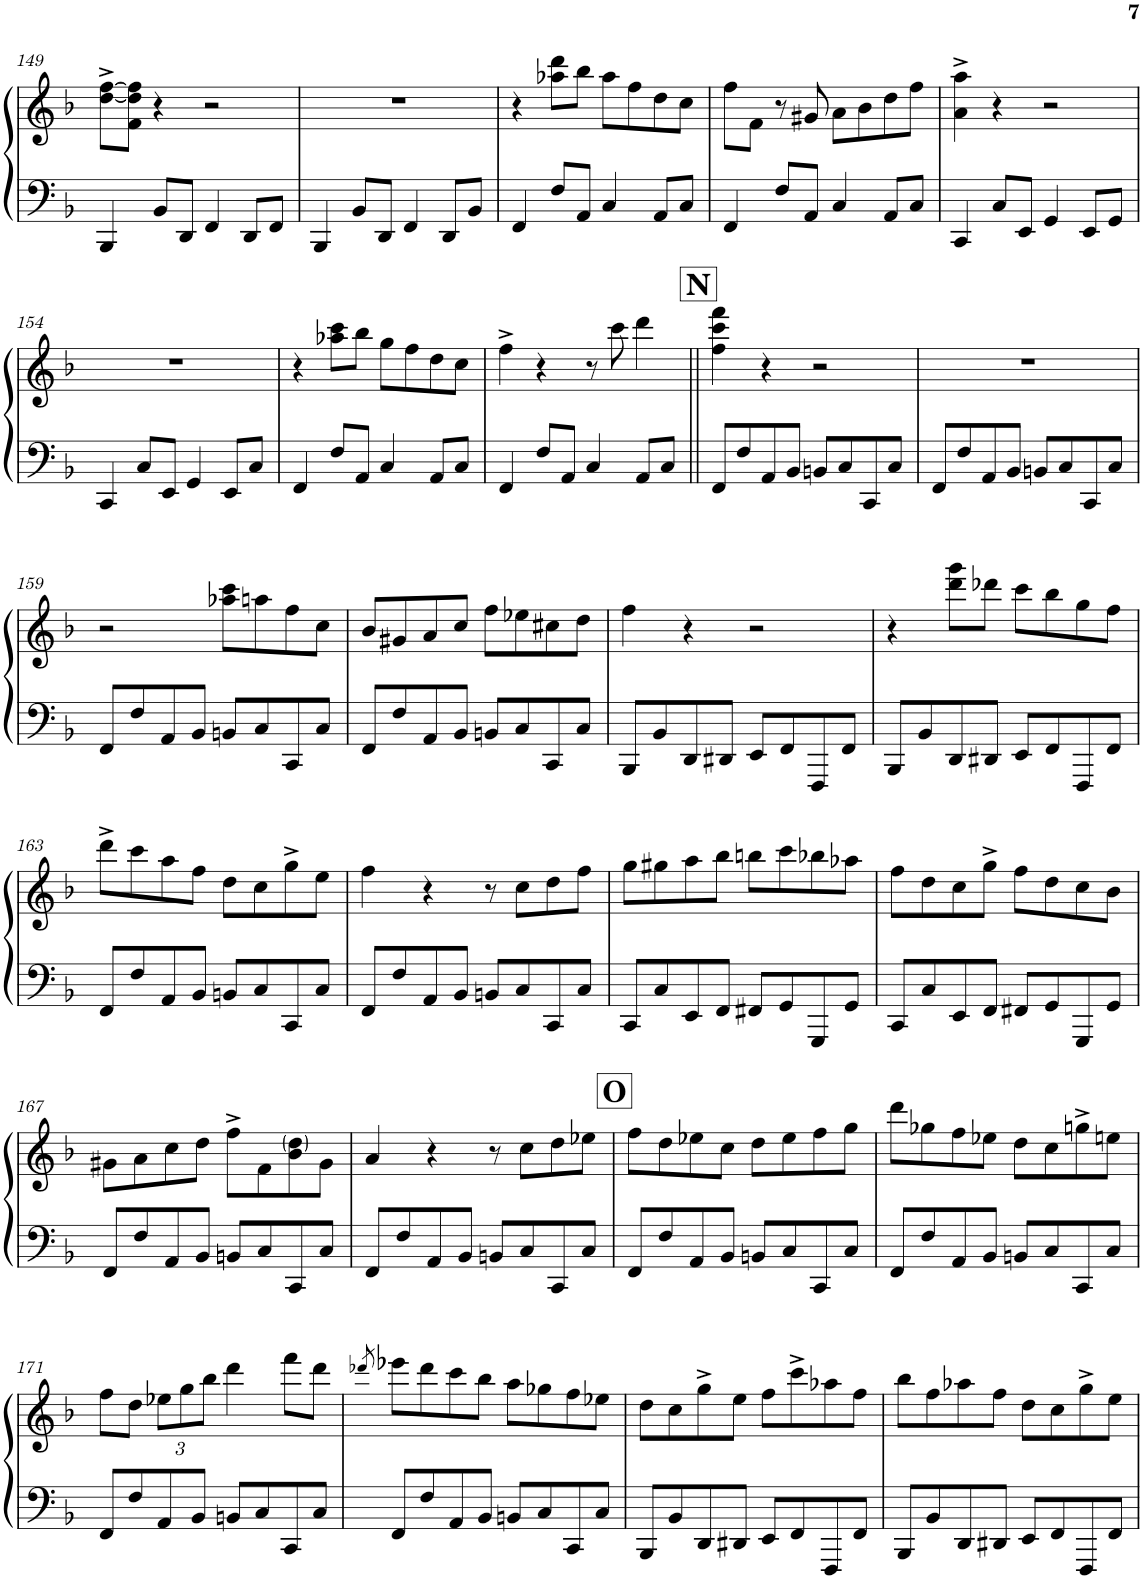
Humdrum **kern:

**kern	**kern
*part1	*part1
*staff2	*staff1
*I"Piano	*
*I'Pno.	*
!!LO:PB:g=z
*clefF4	*clefG2
*k[b-]	*k[b-]
*M4/4	*M4/4
=149	=149
4BBB-/	[8dd\^ [8ff\^L
.	8f\ 8dd\] 8ff\]J
8BB-/L	4r
8DD/J	.
4FF/	2r
8DD/L	.
8FF/J	.
=150	=150
4BBB-/	1r
8BB-/L	.
8DD/J	.
4FF/	.
8DD/L	.
8BB-/J	.
=151	=151
4FF/	4r
8F/L	8aa-X\ 8ddd\L
8AA/J	8bb-\J
4C/	8aa-\L
.	8ff\
8AA/L	8dd\
8C/J	8cc\J
=152	=152
4FF/	8ff\L
.	8f\J
8F/L	8r
8AA/J	8g#X/
4C/	8a\L
.	8b-\
8AA/L	8dd\
8C/J	8ff\J
=153	=153
4CC/	4a\^ 4aa\^
8C/L	4r
8EE/J	.
4GG/	2r
8EE/L	.
8GG/J	.
!!LO:LB:g=z
=154	=154
4CC/	1r
8C/L	.
8EE/J	.
4GG/	.
8EE/L	.
8C/J	.
=155	=155
4FF/	4r
8F/L	8aa-X\ 8ccc\L
8AA/J	8bb-\J
4C/	8gg\L
.	8ff\
8AA/L	8dd\
8C/J	8cc\J
=156	=156
4FF/	4ff^\
8F/L	4r
8AA/J	.
4C/	8r
.	8ccc\
8AA/L	4ddd\
8C/J	.
!!LO:REH:place=s1:a:B:cj:fs=14:t=N
=157||	=157||
8FF/L	4ff\ 4ccc\ 4fff\
8F/	.
8AA/	4r
8BB-/J	.
8BBn/L	2r
8C/	.
8CC/	.
8C/J	.
=158	=158
8FF/L	1r
8F/	.
8AA/	.
8BB-/J	.
8BBn/L	.
8C/	.
8CC/	.
8C/J	.
!!LO:LB:g=z
=159	=159
8FF/L	2r
8F/	.
8AA/	.
8BB-/J	.
8BBn/L	8aa-X\ 8ccc\L
8C/	8aan\
8CC/	8ff\
8C/J	8cc\J
=160	=160
8FF/L	8b-/L
8F/	8g#X/
8AA/	8a/
8BB-/J	8cc/J
8BBn/L	8ff\L
8C/	8ee-X\
8CC/	8cc#X\
8C/J	8dd\J
=161	=161
8BBB-/L	4ff\
8BB-/	.
8DD/	4r
8DD#X/J	.
8EE/L	2r
8FF/	.
8FFF/	.
8FF/J	.
=162	=162
8BBB-/L	4r
8BB-/	.
8DD/	8ddd\ 8ggg\L
8DD#X/J	8ddd-X\J
8EE/L	8ccc\L
8FF/	8bb-\
8FFF/	8gg\
8FF/J	8ff\J
!!LO:LB:g=z
=163	=163
8FF/L	8ddd^\L
8F/	8ccc\
8AA/	8aa\
8BB-/J	8ff\J
8BBn/L	8dd\L
8C/	8cc\
8CC/	8gg^\
8C/J	8ee\J
=164	=164
8FF/L	4ff\
8F/	.
8AA/	4r
8BB-/J	.
8BBn/L	8r
8C/	8cc\L
8CC/	8dd\
8C/J	8ff\J
=165	=165
8CC/L	8gg\L
8C/	8gg#X\
8EE/	8aa\
8FF/J	8bb-\J
8FF#X/L	8bbn\L
8GG/	8ccc\
8GGG/	8bb-X\
8GG/J	8aa-X\J
=166	=166
8CC/L	8ff\L
8C/	8dd\
8EE/	8cc\
8FF/J	8gg^\J
8FF#X/L	8ff\L
8GG/	8dd\
8GGG/	8cc\
8GG/J	8b-\J
!!LO:LB:g=z
=167	=167
8FF/L	8g#X\L
8F/	8a\
8AA/	8cc\
8BB-/J	8dd\J
8BBn/L	8ff^\L
8C/	8f\
8CC/	8b-\ 8dd\
8C/J	8g#\J
=168	=168
8FF/L	4a/
8F/	.
8AA/	4r
8BB-/J	.
8BBn/L	8r
8C/	8cc\L
8CC/	8dd\
8C/J	8ee-X\J
!!LO:REH:place=s1:a:B:cj:fs=14:t=O
=169	=169
8FF/L	8ff\L
8F/	8dd\
8AA/	8ee-X\
8BB-/J	8cc\J
8BBn/L	8dd\L
8C/	8ee-\
8CC/	8ff\
8C/J	8gg\J
=170	=170
8FF/L	8ddd\L
8F/	8gg-X\
8AA/	8ff\
8BB-/J	8ee-X\J
8BBn/L	8dd\L
8C/	8cc\
8CC/	8ggn^\
8C/J	8een\J
!!LO:LB:g=z
=171	=171
8FF/L	8ff\L
8F/	8dd\J
*	*Xbrackettup
8AA/	12ee-X\L
.	12gg\
8BB-/J	.
.	12bb-\J
8BBn/L	4ddd\
8C/	.
8CC/	8fff\L
8C/J	8ddd\J
=172	=172
.	8qddd-X/
8FF/L	8eee-X\L
8F/	8ddd-\
8AA/	8ccc\
8BB-/J	8bb-\J
8BBn/L	8aa\L
8C/	8gg-X\
8CC/	8ff\
8C/J	8ee-X\J
=173	=173
8BBB-/L	8dd\L
8BB-/	8cc\
8DD/	8gg^\
8DD#X/J	8ee\J
8EE/L	8ff\L
8FF/	8ccc^\
8FFF/	8aa-X\
8FF/J	8ff\J
=174	=174
8BBB-/L	8bb-\L
8BB-/	8ff\
8DD/	8aa-X\
8DD#X/J	8ff\J
8EE/L	8dd\L
8FF/	8cc\
8FFF/	8gg^\
8FF/J	8ee\J
=	=
*-	*-
